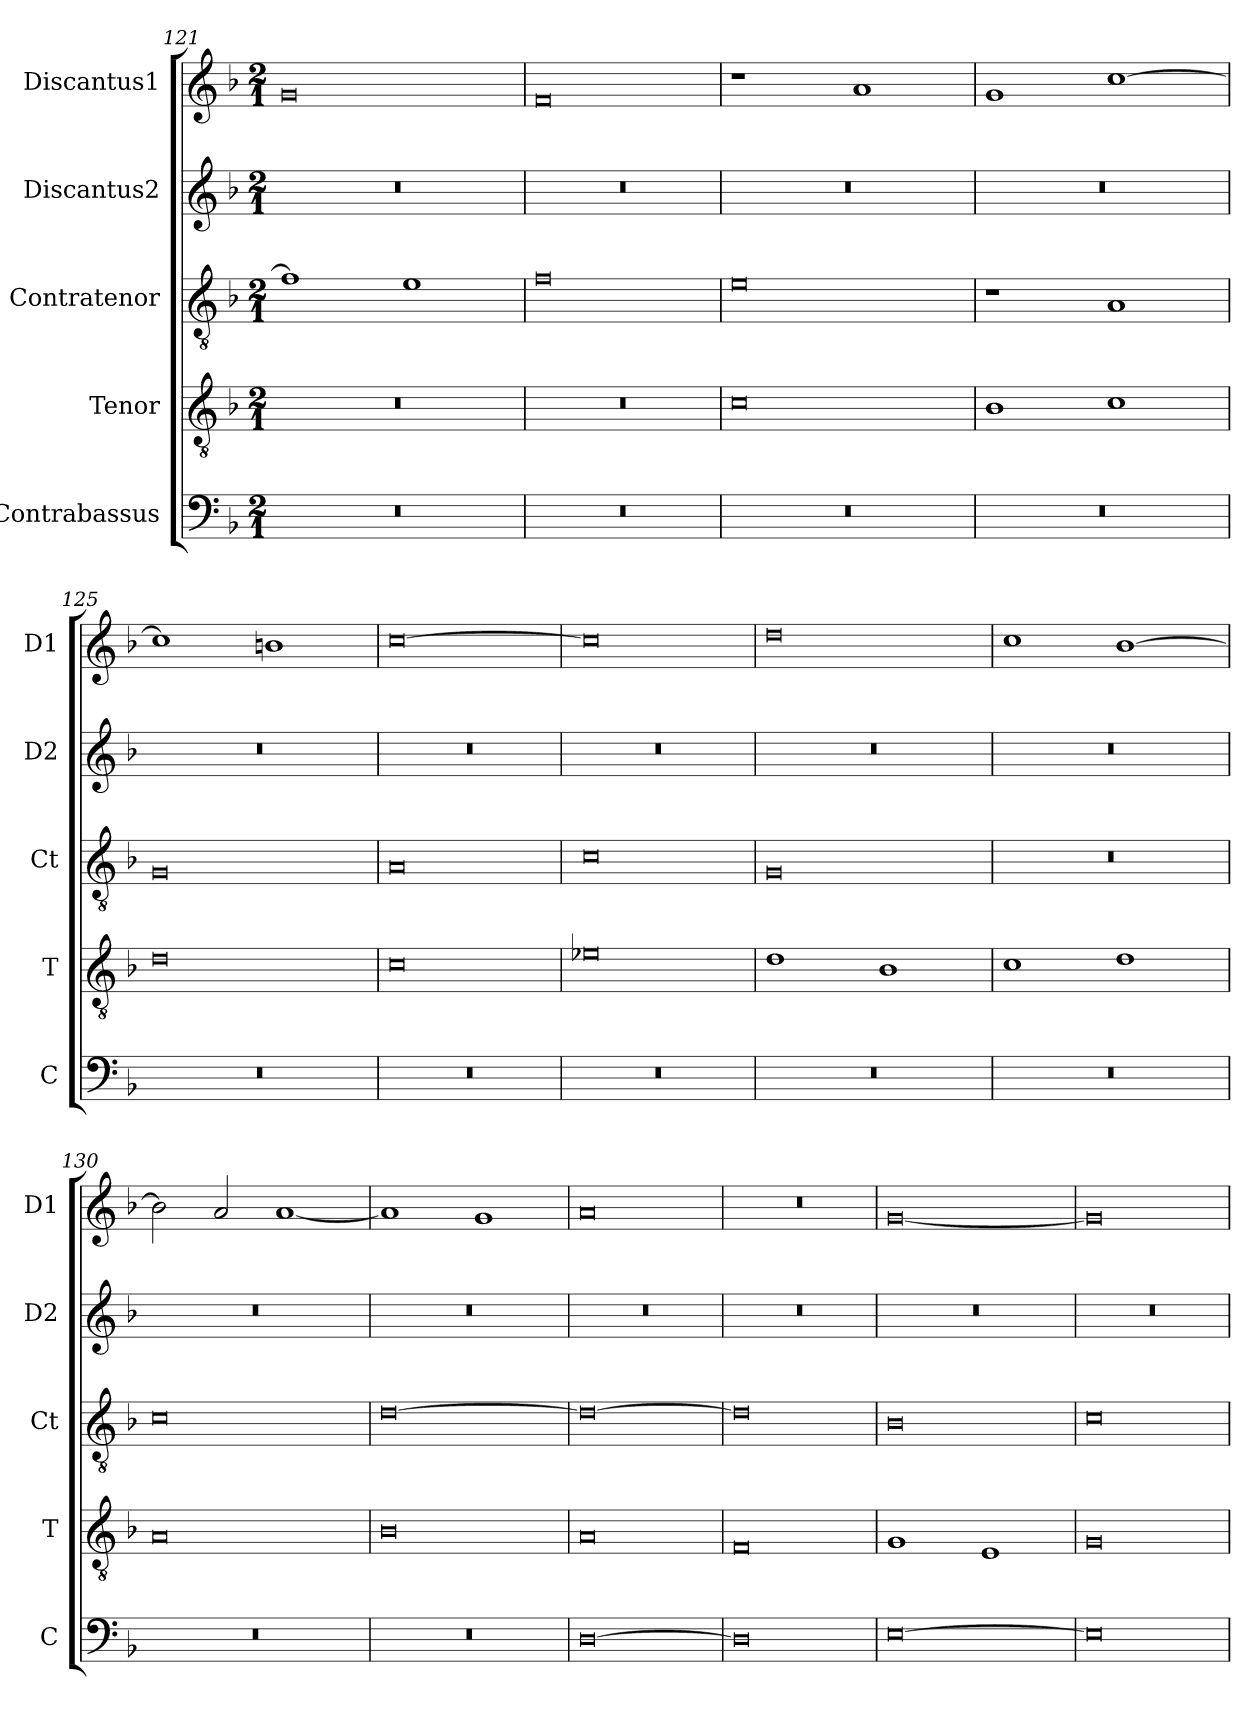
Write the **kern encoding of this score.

**kern	**kern	**kern	**kern	**kern
*part5	*part4	*part3	*part2	*part1
*staff5	*staff4	*staff3	*staff2	*staff1
*I"Contrabassus	*I"Tenor	*I"Contratenor	*I"Discantus2	*I"Discantus1
*I'C	*I'T	*I'Ct	*I'D2	*I'D1
*clefF4	*clefGv2	*clefGv2	*clefG2	*clefG2
*k[b-]	*k[b-]	*k[b-]	*k[b-]	*k[b-]
*M2/1	*M2/1	*M2/1	*M2/1	*M2/1
=121	=121	=121	=121	=121
0r	0r	1f]	0r	0g
.	.	1e	.	.
=122	=122	=122	=122	=122
0r	0r	0f	0r	0f
=123	=123	=123	=123	=123
0r	0c	0e	0r	1r
.	.	.	.	1a
=124	=124	=124	=124	=124
0r	1B-	1r	0r	1g
.	1c	1A	.	[1cc
=125	=125	=125	=125	=125
0r	0d	0G	0r	1cc]
.	.	.	.	1bn
=126	=126	=126	=126	=126
0r	0c	0A	0r	[0cc
=127	=127	=127	=127	=127
0r	0e-X	0c	0r	0cc]
=128	=128	=128	=128	=128
0r	1d	0G	0r	0dd
.	1B-	.	.	.
=129	=129	=129	=129	=129
0r	1c	0r	0r	1cc
.	1d	.	.	[1b-
=130	=130	=130	=130	=130
0r	0A	0c	0r	2b-\]
.	.	.	.	2a/
.	.	.	.	[1a
=131	=131	=131	=131	=131
0r	0B-	[0d	0r	1a]
.	.	.	.	1g
=132	=132	=132	=132	=132
[0D	0A	0d_	0r	0a
=133	=133	=133	=133	=133
0D]	0F	0d]	0r	0r
=134	=134	=134	=134	=134
[0E	1G	0B-	0r	[0g
.	1E	.	.	.
=135	=135	=135	=135	=135
0E]	0G	0c	0r	0g]
=	=	=	=	=
*-	*-	*-	*-	*-
